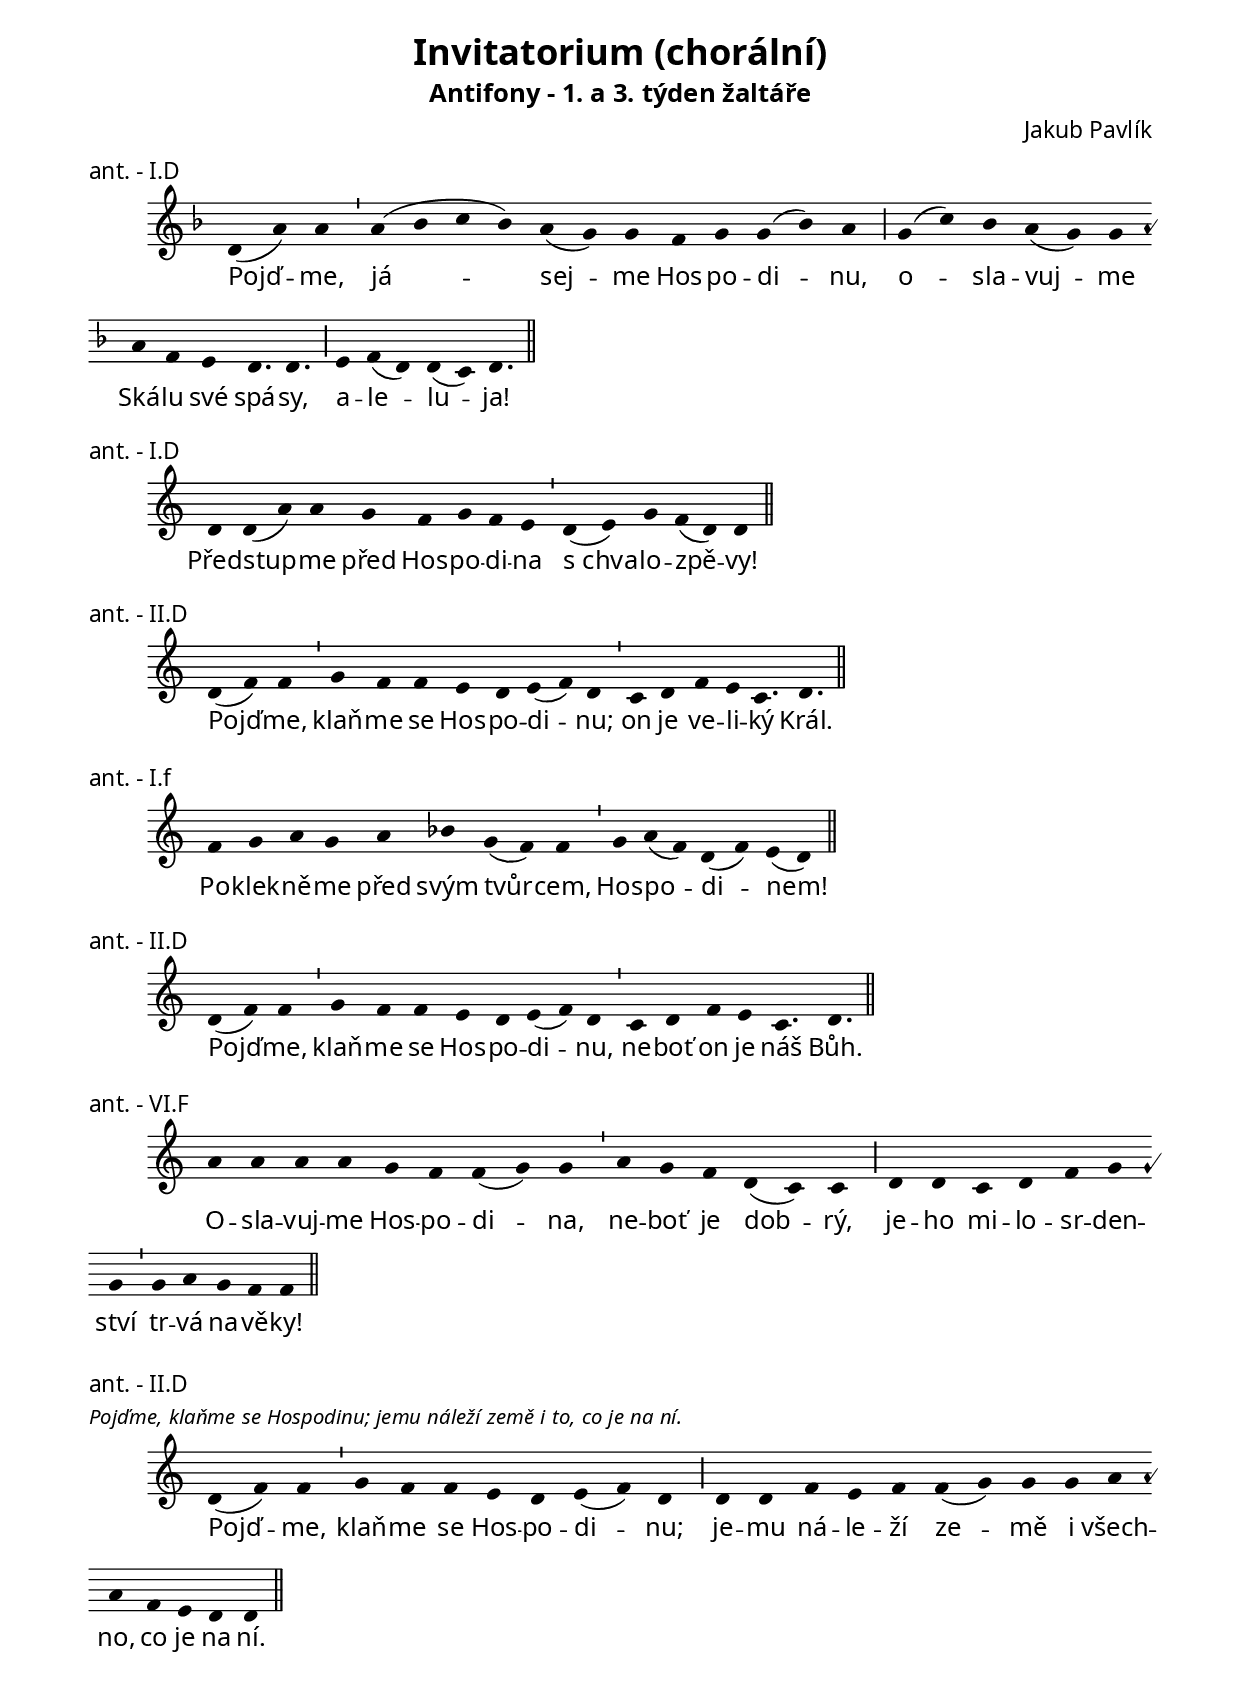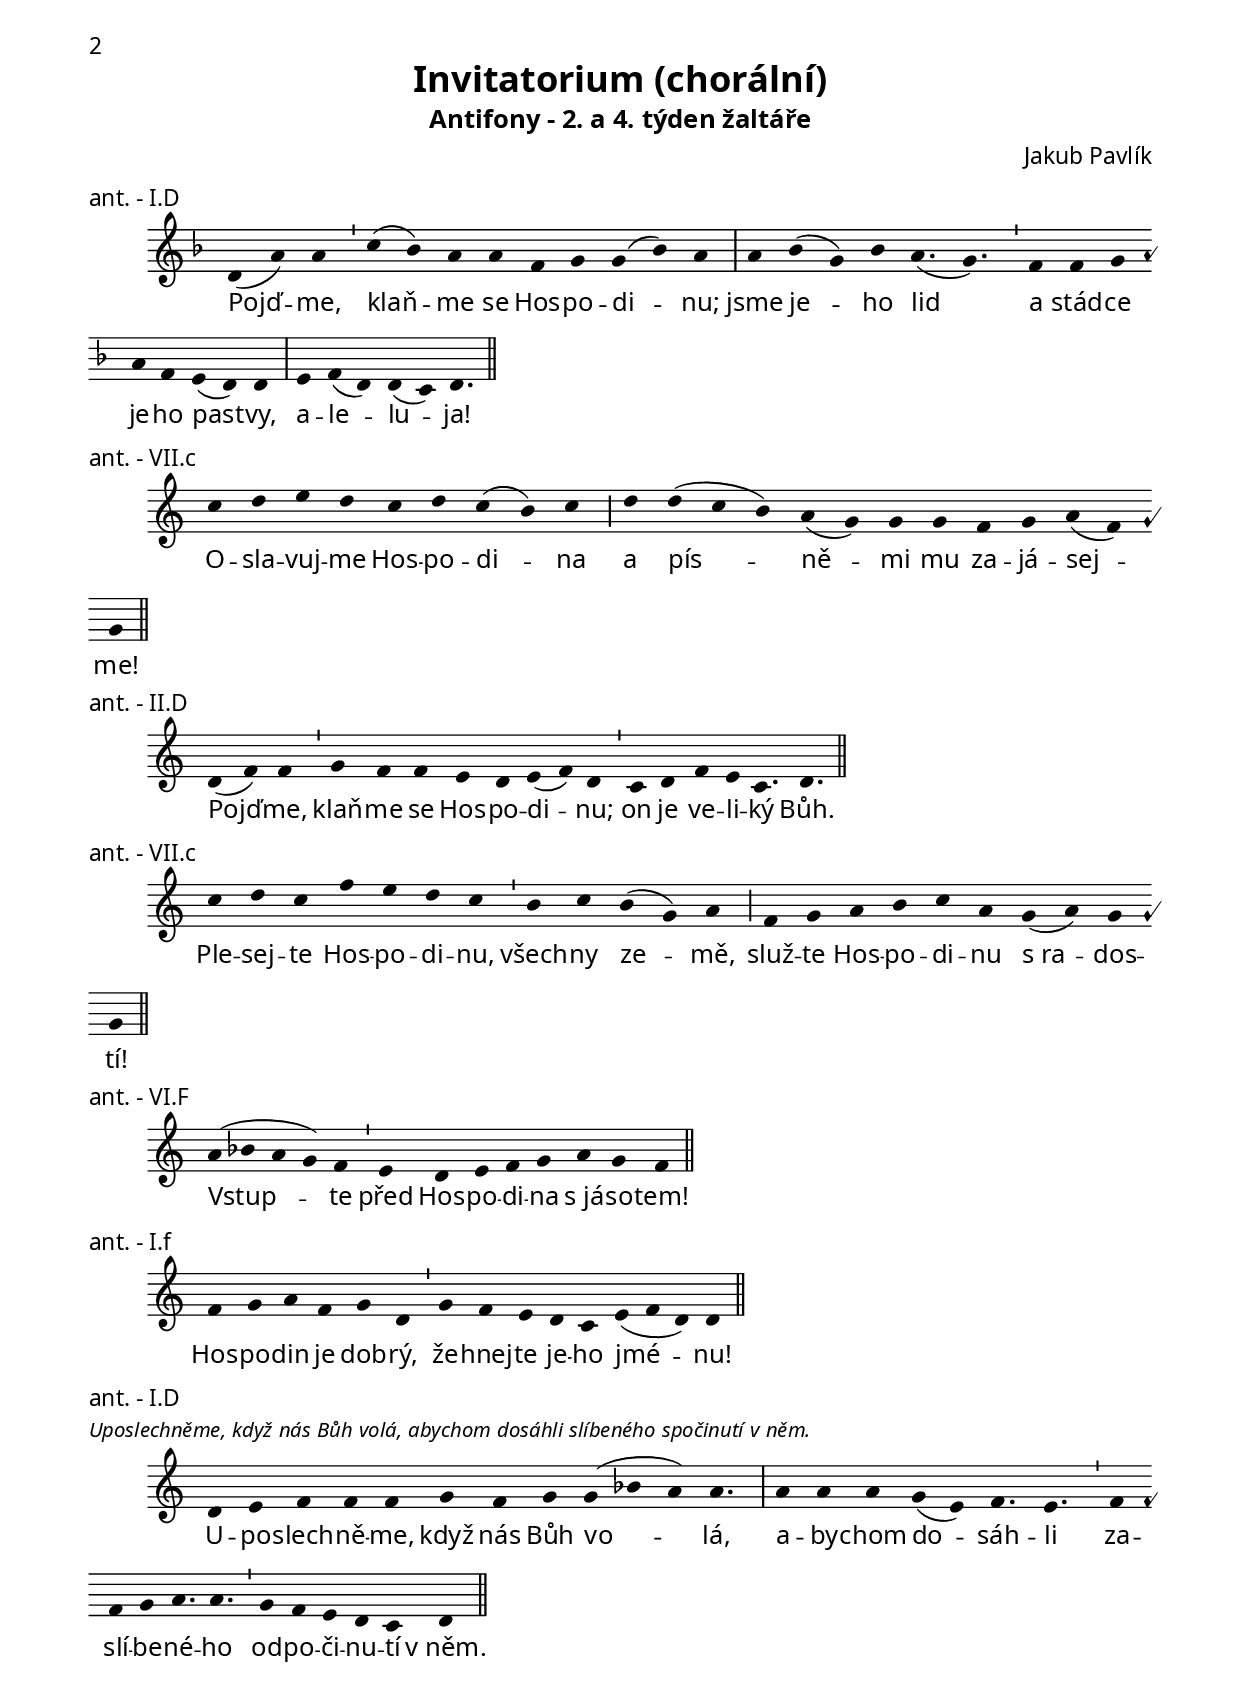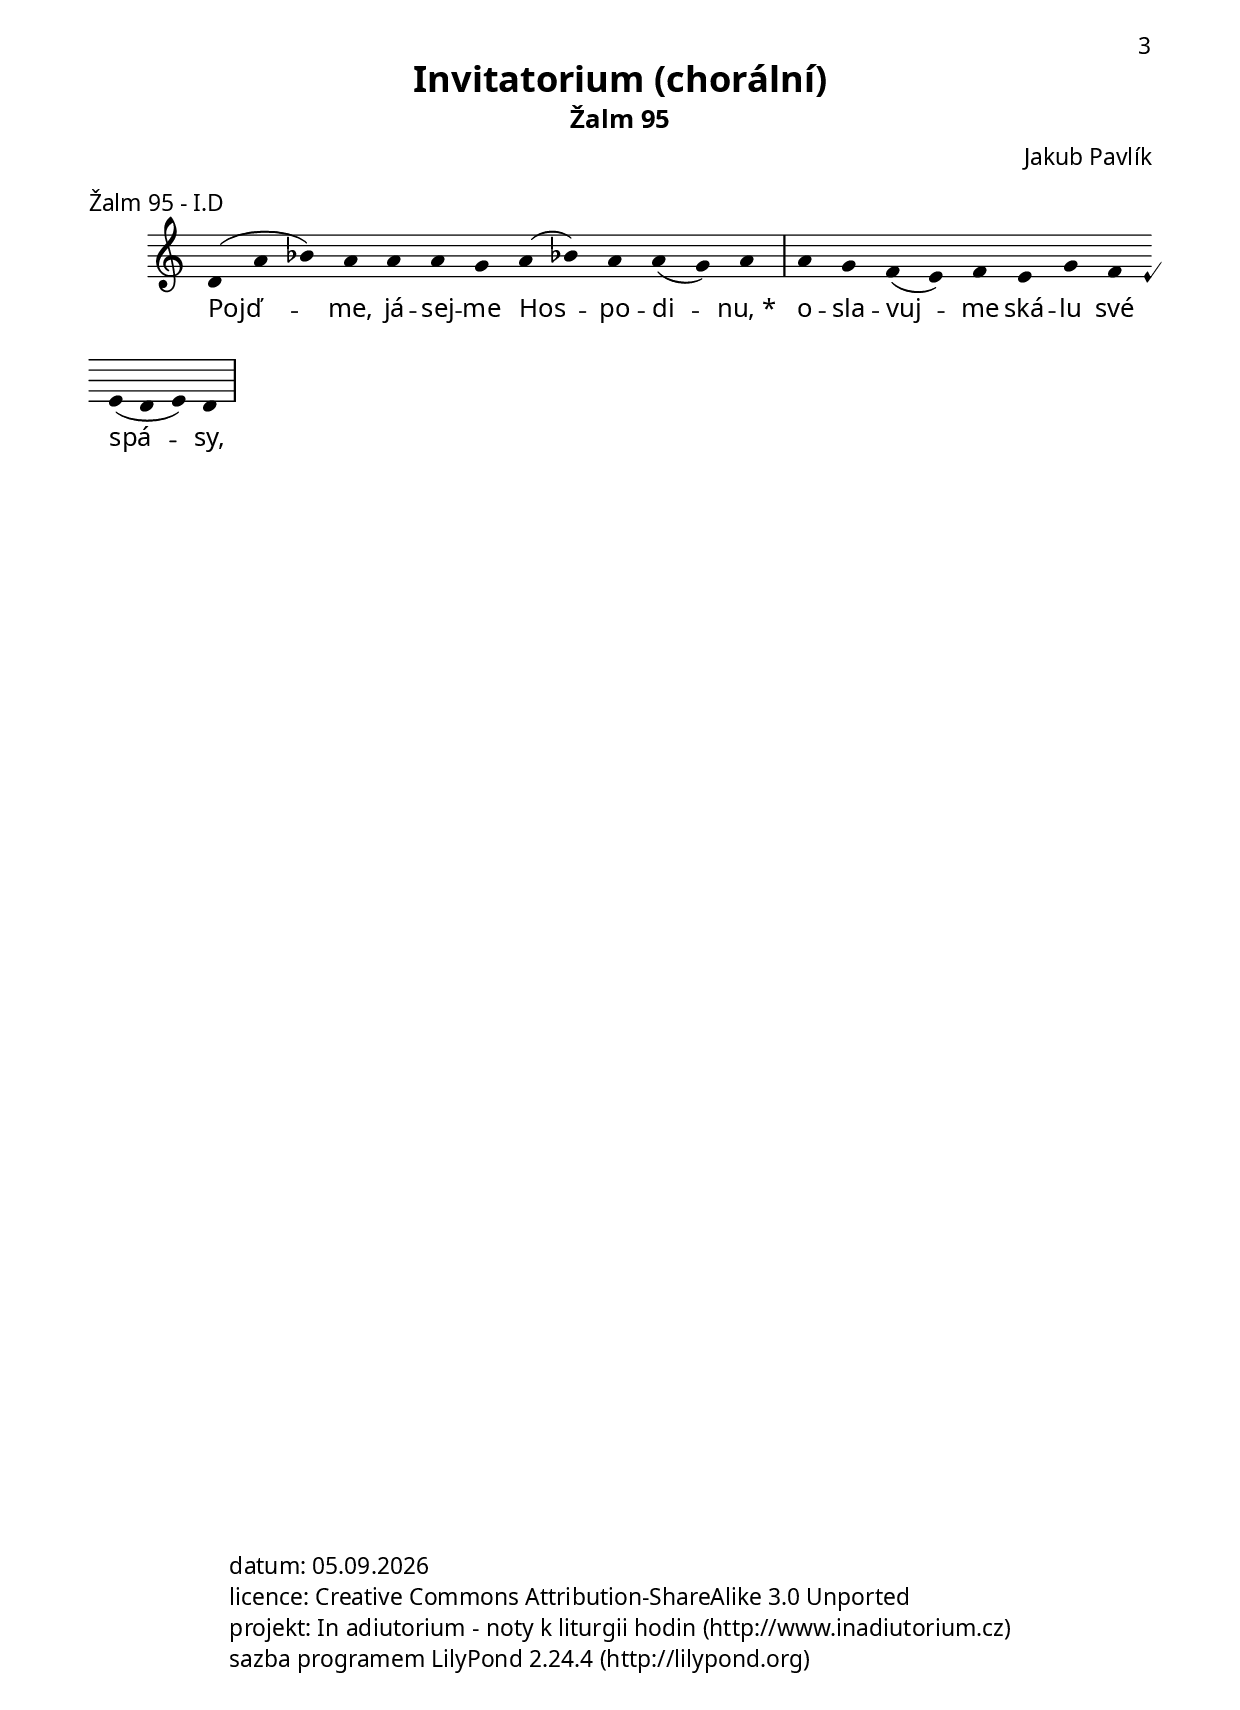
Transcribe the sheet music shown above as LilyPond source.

\version "2.14.2"

\header {
  title = "Invitatorium (chorální)"
  composer = "Jakub Pavlík"
}

\include "spolecne.ly"
\version "2.12.0"
% antifony invitatoria ze zaltare - dvoutydenni cyklus

% -*- master: ../antifony.ly;

% LICHE TYDNY --------------------------------------------

tInedeleInvitatorium = \score {
  \relative c' {
    \choralniRezim
    \key f \major
    d4( a') a \barMin
    a( bes c bes) a( g) g f g g( bes) a \barMaior
    g( c) bes a( g) g a f e d4. d \barMaior
    e4 f( d) d( c) d4. \barFinalis
  }
  \addlyrics {
    Pojď -- me,
    já -- sej -- me Hos -- po -- di -- nu,
    o -- sla -- vuj -- me Ská -- lu své spá -- sy,
    a -- le -- lu -- ja!
  }
  \header {
    quid = "ant."
    modus = "I"
    differentia = "D"
    dies = "neděle"
    placet = "_oslavujme_ si nejsem jist"
    id = "t1ne"
    piece = \markup {\sestavTitulekBezZalmu}
  }
}

tIpondeliInvitatorium = \score {
  \relative c' {
    \choralniRezim
    d4 d( a') a g f g f e \barMin
    d( e) g f( d) d \barFinalis
  }
  \addlyrics {
    Před -- stup -- me před Hos -- po -- di -- na
    s_chva -- lo -- zpě -- vy!
  }
  \header {
    quid = "ant."
    modus = "I"
    differentia = "D"
    dies = "pondělí"
    id = "t1po"
    piece = \markup {\sestavTitulekBezZalmu}
  }
}

tIuteryInvitatorium = \score {
  \relative c' {
    \choralniRezim
    d( f) f \barMin g f f e d e( f) d \barMin
    c d f e c4. d \barFinalis
  }
  \addlyrics {
    Pojď -- me, klaň -- me se Hos -- po -- di -- nu;
    on je ve -- li -- ký Král.
  }
  \header {
    quid = "ant."
    modus = "II"
    differentia = "D"
    dies = "úterý"
    id = "t1ut"
    piece = \markup {\sestavTitulekBezZalmu}
  }
}

tIstredaInvitatorium = \score {
  \relative c' {
    \choralniRezim
    f4 g a g a bes g( f) f \barMin
    g a( f) d( f) e( d) \barFinalis
  }
  \addlyrics {
    Po -- klek -- ně -- me před svým tvůr -- cem,
    Hos -- po -- di -- nem!
  }
  \header {
    quid = "ant."
    modus = "I"
    differentia = "f"
    dies = "středa"
    id = "t1st"
    piece = \markup {\sestavTitulekBezZalmu}
  }
}

tIctvrtekInvitatorium = \score {
  \relative c' {
    \choralniRezim
    d( f) f \barMin g f f e d e( f) d \barMin
    c d f e c4. d \barFinalis
  }
  \addlyrics {
    Pojď -- me, klaň -- me se Hos -- po -- di -- nu,
      ne -- boť on je náš Bůh.
  }
  \header {
    quid = "ant."
    modus = "II"
    differentia = "D"
    dies = "čtvrtek"
    id = "t1ct"
    piece = \markup {\sestavTitulekBezZalmu}
  }
}

tIpatekInvitatorium = \score {
  \relative c'' {
    \choralniRezim
    a4 a a a g f f( g) g \barMin
    a g f d( c) c \barMaior
    d d c d f g g \barMin
    g a g f f \barFinalis
  }
  \addlyrics {
    O -- sla -- vuj -- me Hos -- po -- di -- na,
    ne -- boť je dob -- rý,
    je -- ho mi -- lo -- sr -- den -- ství
    tr -- vá na -- vě -- ky!
  }
  \header {
    quid = "ant."
    modus = "VI"
    differentia = "F"
    dies = "pátek"
    id = "t1pa"
    piece = \markup {\sestavTitulekBezZalmu}
  }
}

tIsobotaInvitatorium = \score {
  \relative c' {
    \choralniRezim
    d( f) f \barMin g f f e d e( f) d \barMaior
    d4 d f e f f( g) g g a a f e d d \barFinalis
  }
  \addlyrics {
    Pojď -- me, klaň -- me se Hos -- po -- di -- nu;
    je -- mu ná -- le -- ží ze -- mě i všech -- no, co je na ní.
  }
  \header {
    textus_approbatus = "Pojďme, klaňme se Hospodinu; jemu náleží země i to, co je na ní."
    quid = "ant."
    modus = "II"
    differentia = "D"
    dies = "sobota"
    id = "t1so"
    piece = \markup {\sestavTitulekBezZalmu}
  }
}

% SUDE TYDNY --------------------------------------------

tIInedeleInvitatorium = \score {
  \relative c' {
    \choralniRezim
    \key f \major
    d4( a') a \barMin
    c( bes) a a f g g( bes) a \barMax
    a4 bes( g) bes a4.( g) \barMin
    f4 f g a f e( d) d \barMax
    e4 f( d) d( c) d4. \barFinalis
  }
  \addlyrics {
    Pojď -- me, klaň -- me se Hos -- po -- di -- nu;
      jsme je -- ho lid a stád -- ce je -- ho past -- vy, a -- le -- lu -- ja!
  }
  \header {
    dies = "neděle"
    quid = "ant."
    modus = "I"
    differentia = "D"
    id = "t2ne"
    piece = \markup {\sestavTitulekBezZalmu}
  }
}

tIIpondeliInvitatorium = \score {
  \relative c'' {
    \choralniRezim
    c4 d e d c d c( b) c \barMaior
    d d( c b) a( g) g g f g a( f) g \barFinalis
  }
  \addlyrics {
    O -- sla -- vuj -- me Hos -- po -- di -- na
    a pís -- ně -- mi mu za -- já -- sej -- me!
  }
  \header {
    dies = "pondělí"
    quid = "ant."
    modus = "VII"
    differentia = "c"
    placet = "_zajásejme_ lépe"
    id = "t2po"
    piece = \markup {\sestavTitulekBezZalmu}
  }
}

tIIuteryInvitatorium = \score {
  \relative c' {
    \choralniRezim
    d( f) f \barMin g f f e d e( f) d \barMin
    c d f e c4. d \barFinalis
  }
  \addlyrics {
     Pojď -- me, klaň -- me se Hos -- po -- di -- nu;
      on je ve -- li -- ký Bůh.
  }
  \header {
    dies = "úterý"
    quid = "ant."
    modus = "II"
    differentia = "D"
    id = "t2ut"
    piece = \markup {\sestavTitulekBezZalmu}
  }
}

tIIstredaInvitatorium = \score {
  \relative c'' {
    \choralniRezim
    c4 d c f e d c \barMin b c b( g) a \barMaior
    f g a b c a g( a) g g \barFinalis
  }
  \addlyrics {
    Ple -- sej -- te Hos -- po -- di -- nu, všech -- ny ze -- mě,
      služ -- te Hos -- po -- di -- nu s_ra -- dos -- tí!
  }
  \header {
    dies = "středa"
    quid = "ant."
    modus = "VII"
    differentia = "c"
    id = "t2st"
    piece = \markup {\sestavTitulekBezZalmu}
  }
}

tIIctvrtekInvitatorium = \score {
  \relative c'' {
    \choralniRezim
    a4( bes a g) f \barMin
    e d e f g a g f \barFinalis
  }
  \addlyrics {
    Vstup -- te
    před Hos -- po -- di -- na s_já -- so -- tem!
  }
  \header {
    dies = "čtvrtek"
    quid = "ant."
    modus = "VI"
    differentia = "F"
    id = "t2ct"
    % antifony/tyden1_6patek.ly#rch-ant3 se shodnym textem se vedome a dobrovolne nedrzime
    piece = \markup {\sestavTitulekBezZalmu}
  }
}

tIIpatekInvitatorium = \score {
  \relative c' {
    \choralniRezim
    f4 g a f g d \barMin
    g f e d c e( f d) d \barFinalis
  }
  \addlyrics {
    Hos -- po -- din je dob -- rý,
    že -- hnej -- te je -- ho jmé -- nu!
  }
  \header {
    dies = "pátek"
    quid = "ant."
    modus = "I"
    differentia = "f"
    id = "t2pa"
    piece = \markup {\sestavTitulekBezZalmu}
  }
}

tIIsobotaInvitatorium = \score {
  \relative c' {
    \choralniRezim
    d4 e f f f g f g g( bes a) a4. \barMax
    a4 a a g( e) f4. e \barMin
    f4 f g a4. a \barMin
    g4 f e d c d \barFinalis
  }
  \addlyrics {
    U -- po -- slech -- ně -- me, když nás Bůh vo -- lá,
      a -- by -- chom do -- sáh -- li za -- slí -- be -- né -- ho od -- po -- či -- nu -- tí v_něm.
  }
  \header {
    textus_approbatus = "Uposlechněme, když nás Bůh volá, abychom dosáhli slíbeného spočinutí v něm."
    dies = "sobota"
    quid = "ant."
    modus = "I"
    differentia = "D"
    id = "t2so"
    piece = \markup {\sestavTitulekBezZalmu}
  }
}


\bookpart {
  \header {
    subtitle = "Antifony - 1. a 3. týden žaltáře"
  }
  
  \score { \tInedeleInvitatorium }
  
  \score { \tIpondeliInvitatorium }
  
  \score { \tIuteryInvitatorium }
  
  \score { \tIstredaInvitatorium }
  
  \score { \tIctvrtekInvitatorium }
  
  \score { \tIpatekInvitatorium }
  
  \score { \tIsobotaInvitatorium }
}

\bookpart {
  \header {
    subtitle = "Antifony - 2. a 4. týden žaltáře"
  }
  
  \score { \tIInedeleInvitatorium }
  
  \score { \tIIpondeliInvitatorium }
  
  \score { \tIIuteryInvitatorium }
  
  \score { \tIIstredaInvitatorium }
  
  \score { \tIIctvrtekInvitatorium }
  
  \score { \tIIpatekInvitatorium }
  
  \score { \tIIsobotaInvitatorium }
}

zalmXCVtext = \lyricmode {
  Pojď -- me, já -- sej -- me Hos -- po -- di -- nu,_*
  o -- sla -- vuj -- me ská -- lu své spá -- sy,
  před -- stup -- me před ně -- ho s_chva -- lo -- zpě -- vy_*
  a pís -- ně -- mi mu za -- já -- sej -- me!
  
  Ne -- boť ve -- li -- ký Bůh je Hos -- po -- din_*
  a ve -- li -- ký král na -- de vše -- mi Bo -- hy.
  V_je -- ho ru -- ce jsou hlu -- bi -- ny ze -- mě_*
  a je -- mu pa -- tří vý -- ši -- ny hor.
  Je -- ho je mo -- ře, vždyť on je u -- či -- nil,_*
  i souš, kte -- rou zhnět -- ly je -- ho ru -- ce.
  
  Pojď -- me, pad -- ně -- me, klaň -- me se,_*
  po -- klek -- ně -- me před svým tvůr -- cem, Hos -- po -- di -- nem!
  Ne -- boť on je náš Bůh_*
  a my jsme lid, kte -- rý pa -- se, stád -- ce je -- ho ru -- kou ve -- de -- né.
  
  Kéž bys -- te dnes u -- po -- slech -- li je -- ho hla -- su:_+
  Ne -- za -- tvr -- zuj -- te svá srd -- ce ja -- ko v_Me -- ri -- bě,_*
  ja -- ko teh -- dy v_Mas -- se na pouš -- ti,
  kde mě dráž -- di -- li va -- ši ot -- co -- vé,_*
  zkou -- še -- li mě, ač vi -- dě -- li mé či -- ny.
  
  Čty -- ři -- cet let mi by -- lo pro -- tiv -- né o -- no po -- ko -- le -- ní;_+
  ře -- kl jsem: je to lid, kte -- rý blou -- dí v_srd -- ci,_*
  ne -- po -- zna -- li mé ces -- ty.
  Pro -- to jsem pří -- sa -- hal ve svém hně -- vu:
  Ne -- při -- jdou na mís -- to mé -- ho kli -- du.
  
  Slá -- va Ot -- ci i Sy -- nu_*
  i Du -- chu sva -- té -- mu,
  ja -- ko by -- la na po -- čát -- ku, i ny -- ní i vždyc -- ky_*
  a na vě -- ky vě -- ků. A -- men.
}

% Žalm 95, tonus volně I.D podle trapistického antifonáře:
% http://splendorveritatis.org/antiphonale/large-1895.html a další

zalmXCVtonusID = \score {
  \relative c' {
    \choralniRezim
    
    % Pojdme
    d4( a' bes) a 
    a a g a( bes) a a( g) a \bar "|"
    a g f( e) f e g f e( d e) d \bar "|"
    
  }
  \addlyrics {
    \zalmXCVtext
  }
  \header {
    piece = "Žalm 95 - I.D"
  }
}


\bookpart {
  \header {
    subtitle = "Žalm 95"
  }
  
  \score { \zalmXCVtonusID }
}